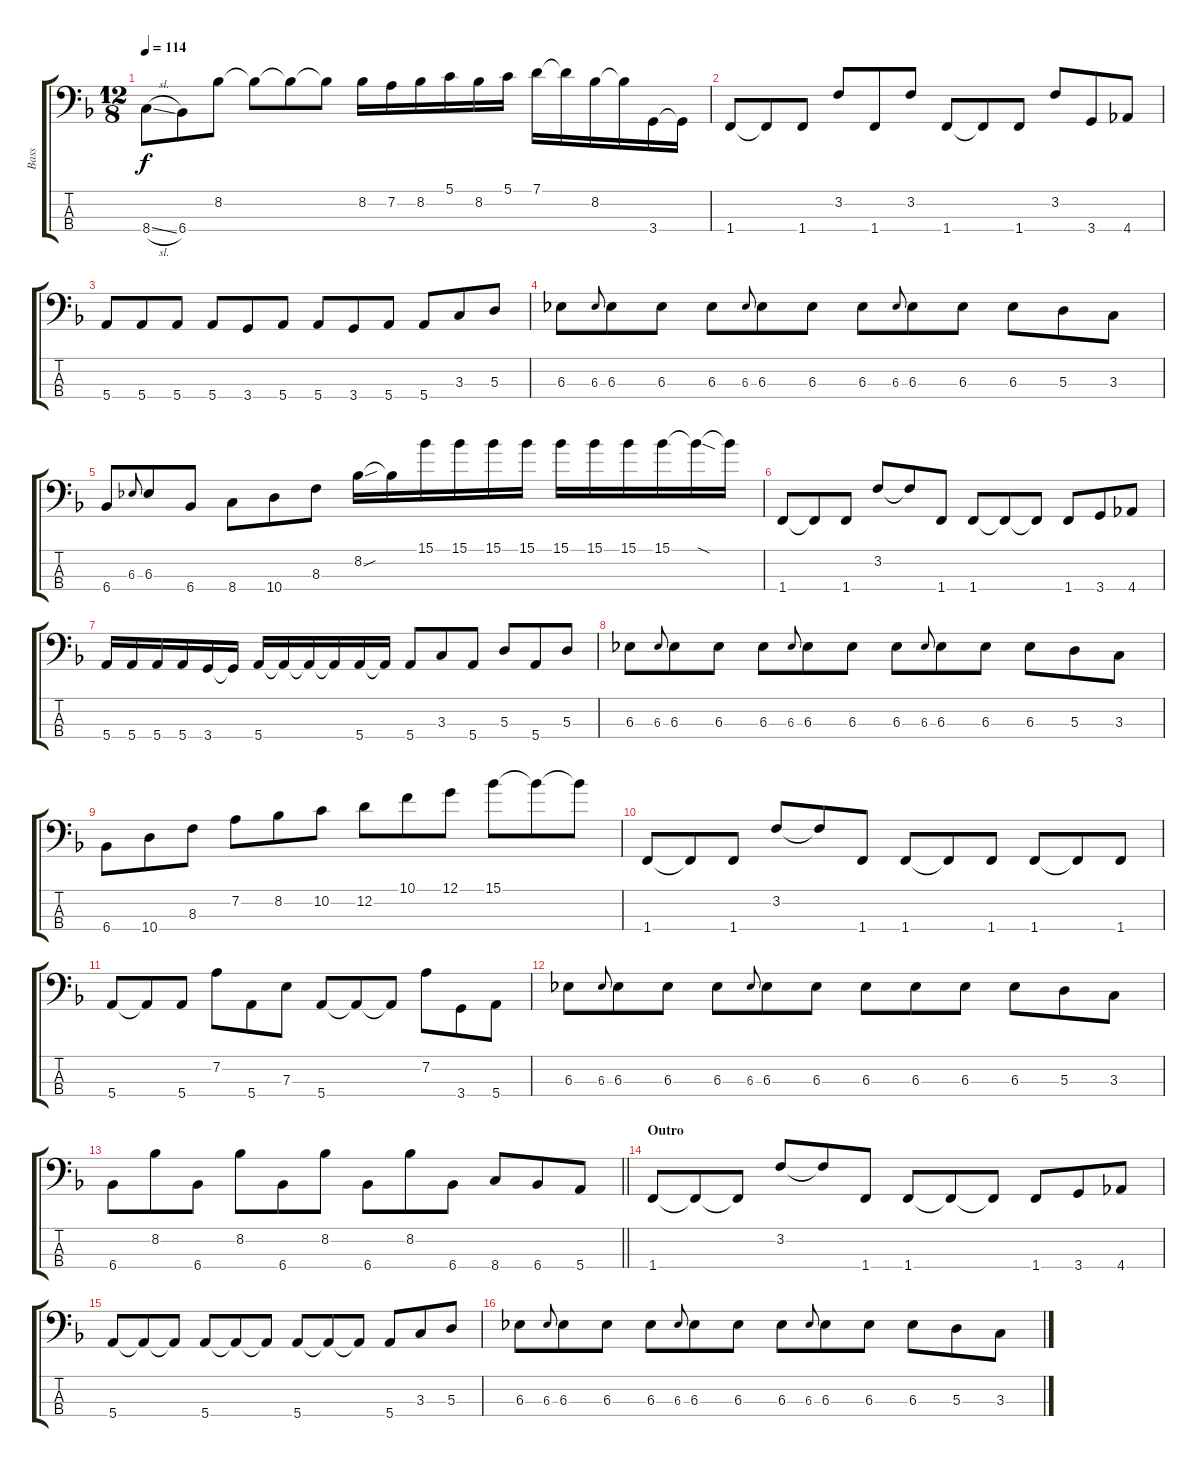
\track ("Bass" "Bass") {instrument electricbassfinger}
\staff {score tabs}
\tuning (G2 D2 A1 E1) {hide}
\ts (12 8)
\tempo 114
\clef f4
\ks f
8.4{sl}.8{dy f} 6.4.8 8.2.8 8.2{t}.8 8.2{t}.8 8.2{t}.8 8.2.16 7.2.16 8.2.16 5.1.16 8.2.16 5.1.16 7.1.16 7.1{t}.16 8.2.16 8.2{t}.16 3.4.16 3.4{t}.16 |
1.4.8 1.4{t}.8 1.4.8 3.2.8 1.4.8 3.2.8 1.4.8 1.4{t}.8 1.4.8 3.2.8 3.4.8 4.4.8 |
5.4.8 5.4.8 5.4.8 5.4.8 3.4.8 5.4.8 5.4.8 3.4.8 5.4.8 5.4.8 3.3.8 5.3.8 |
6.3.8 6.3.8{gr onbeat} 6.3.8 6.3.8 6.3.8 6.3.8{gr onbeat} 6.3.8 6.3.8 6.3.8 6.3.8{gr onbeat} 6.3.8 6.3.8 6.3.8 5.3.8 3.3.8 |
6.4.8 6.3.8{gr onbeat} 6.3.8 6.4.8 8.4.8 10.4.8 8.3.8 8.2{sou}.16 8.2{t}.16 15.1.16 15.1.16 15.1.16 15.1.16 15.1.16 15.1.16 15.1.16 15.1.16 15.1{sod t}.16 15.1{t}.16 |
1.4.8 1.4{t}.8 1.4.8 3.2.8 3.2{t}.8 1.4.8 1.4.8 1.4{t}.8 1.4{t}.8 1.4.8 3.4.8 4.4.8 |
5.4.16 5.4.16 5.4.16 5.4.16 3.4.16 3.4{t}.16 5.4.16 5.4{t}.16 5.4{t}.16 5.4{t}.16 5.4.16 5.4{t}.16 5.4.8 3.3.8 5.4.8 5.3.8 5.4.8 5.3.8 |
6.3.8 6.3.8{gr onbeat} 6.3.8 6.3.8 6.3.8 6.3.8{gr onbeat} 6.3.8 6.3.8 6.3.8 6.3.8{gr onbeat} 6.3.8 6.3.8 6.3.8 5.3.8 3.3.8 |
6.4.8 10.4.8 8.3.8 7.2.8 8.2.8 10.2.8 12.2.8 10.1.8 12.1.8 15.1.8 15.1{t}.8 15.1{t}.8 |
1.4.8 1.4{t}.8 1.4.8 3.2.8 3.2{t}.8 1.4.8 1.4.8 1.4{t}.8 1.4.8 1.4.8 1.4{t}.8 1.4.8 |
5.4.8 5.4{t}.8 5.4.8 7.2.8 5.4.8 7.3.8 5.4.8 5.4{t}.8 5.4{t}.8 7.2.8 3.4.8 5.4.8 |
6.3.8 6.3.8{gr onbeat} 6.3.8 6.3.8 6.3.8 6.3.8{gr onbeat} 6.3.8 6.3.8 6.3.8 6.3.8 6.3.8 6.3.8 5.3.8 3.3.8 |
\barLineRight lightlight
6.4.8 8.2.8 6.4.8 8.2.8 6.4.8 8.2.8 6.4.8 8.2.8 6.4.8 8.4.8 6.4.8 5.4.8 |
\section ("" "Outro")
1.4.8 1.4{t}.8 1.4{t}.8 3.2.8 3.2{t}.8 1.4.8 1.4.8 1.4{t}.8 1.4{t}.8 1.4.8 3.4.8 4.4.8 |
5.4.8 5.4{t}.8 5.4{t}.8 5.4.8 5.4{t}.8 5.4{t}.8 5.4.8 5.4{t}.8 5.4{t}.8 5.4.8 3.3.8 5.3.8 |
6.3.8 6.3.8{gr onbeat} 6.3.8 6.3.8 6.3.8 6.3.8{gr onbeat} 6.3.8 6.3.8 6.3.8 6.3.8{gr onbeat} 6.3.8 6.3.8 6.3.8 5.3.8 3.3.8
